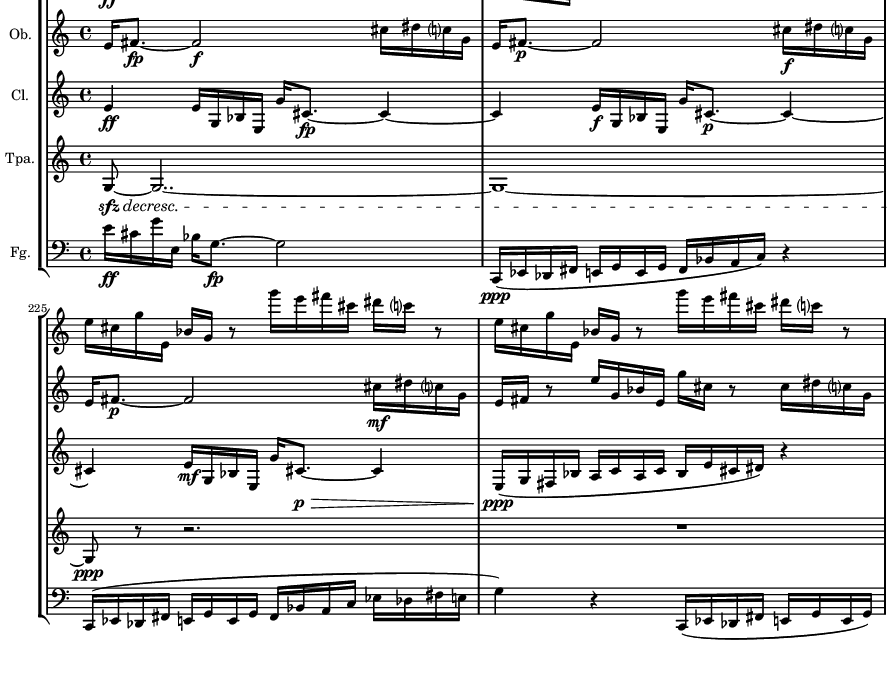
\version "2.11.64"

\include "../config/lib.ly"

#(set-global-staff-size 12.5)

global = {
  \time 4/4
  \set Score.currentBarNumber = #223
  \bar ""
  \bracketUp
}

flauta = {
  \relative c''' {
    g2\ff g'16 e fis cis dis c? r8
    %% toca também material do fagote transposto oitava acima
    e,16 cis g' e, bes' g r8 g''16 e fis cis dis c? r8
    e,16 cis g' e, bes' g r8 g''16 e fis cis dis c? r8
    e,16 cis g' e, bes' g r8 g''16 e fis cis dis c? r8
  }
}

oboe = {
  \relative c' {
    e16 fis8.~\fp fis2\f cis'16 dis c? g
    e fis8.~\p fis2 cis'16\f dis c? g
    e fis8.~\p fis2 cis'16\mf dis c? g
    %% toca também material do clarinte transposto oitava acima
    e fis r8 e'16 g, bes e, g' cis, r8 cis16 dis c? g
  }
}

clarinete = {
  \relative c' {
    e4\ff e16 g, bes e, g' cis,8.~\fp cis4~
    cis4 e16\f g, bes e, g' cis,8.~\p cis4~
    cis4 e16\mf g, bes e, g' cis,8.~\p\> cis4
    \crescTextCresc
    e,16\ppp( g fis bes a c a c bes e cis dis) r4
  }
}

fagote = {
  \clef bass
  \relative c' {
    e16\ff cis g' e, bes' g8.~\fp g2
    c,,16\ppp( ees des fis e g e g fis bes a c) r4
    c,16( ees des fis e g e g fis bes a c ees des fis e
    g4) r c,,16( ees des fis e g e g)
  }
}

trompa = {
  \relative c' {
    \dimTextDecresc
    g8~\sfz\> g2..~
    g1~
    g8\ppp r8 r2.
    R1
  }
}

\score {
  \new StaffGroup <<
    \new Staff <<
      \set Staff.instrumentName = \markup {\hcenter-in #5 "Fl."}
      \global
      \flauta
    >>
    \new Staff <<
      \set Staff.instrumentName = \markup {\hcenter-in #5 "Ob."}
      \global
      \oboe
    >>
    \new Staff <<
      \set Staff.instrumentName = \markup {\hcenter-in #5 "Cl."}
      \global
      \clarinete
    >>
    \new Staff <<
      \set Staff.instrumentName = \markup {\hcenter-in #5 "Tpa."}
      \global
      \trompa
    >>
    \new Staff <<
      \set Staff.instrumentName = \markup {\hcenter-in #5 "Fg."}
      \global
      \fagote
    >>
  >>
  \layout {
    indent = #0
    line-width = #142
    ragged-last = ##f
    \context {
      \Staff \consists "Horizontal_bracket_engraver"
    }
  }
}
\paper {
  paper-width = 15.1\cm
  paper-height = 14.5\cm
  head-separation = -1\cm
  left-margin = .8\cm
  top-margin = -1.3\cm
  bottom-margin = -2\cm
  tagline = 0
  print-page-number = #'nil
  head-separation = -1\cm
  indent = #0
}
